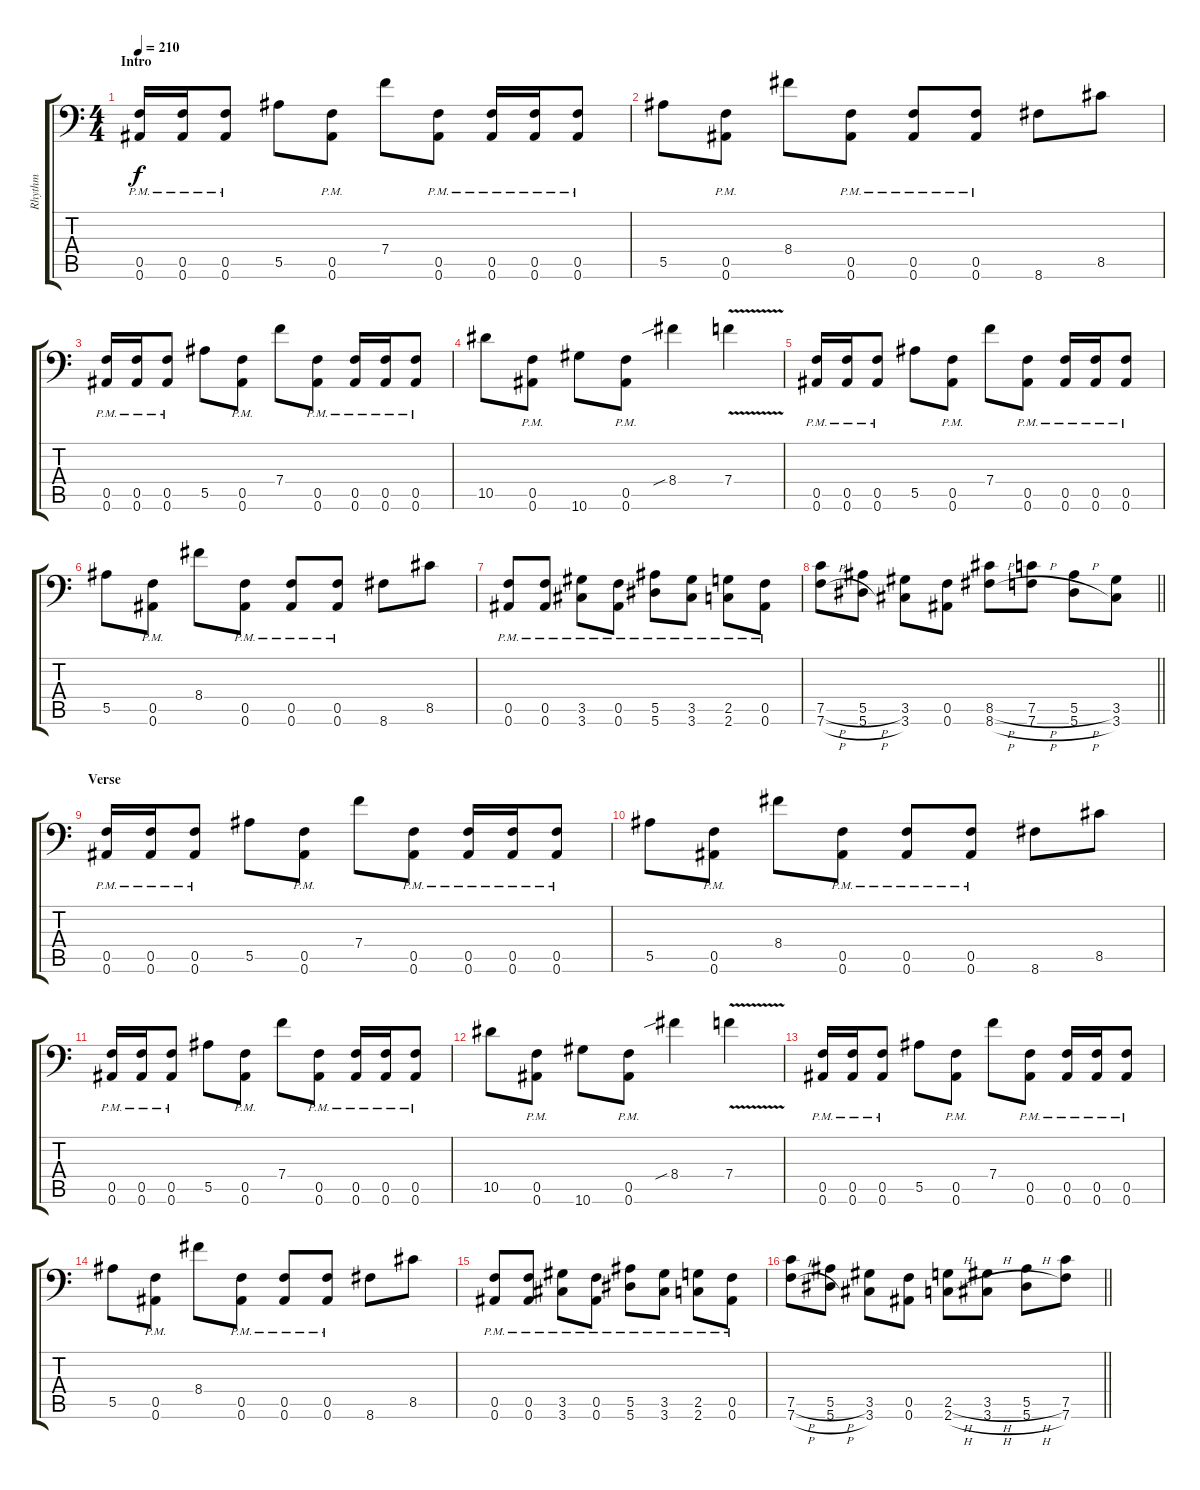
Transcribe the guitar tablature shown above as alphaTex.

\track ("Rhythm" "Rhythm") {instrument overdrivenguitar}
\staff {score tabs}
\tuning (C4 G3 Eb3 Bb2 F2 Bb1) {hide}
\ts (4 4)
\section ("" "Intro")
\tempo 210
\clef f4
\ks c
(0.5{pm} 0.6{pm}).16{dy f instrument overdrivenguitar} (0.5{pm} 0.6{pm}).16 (0.5{pm} 0.6{pm}).8 5.5.8 (0.5{pm} 0.6{pm}).8 7.4.8 (0.5{pm} 0.6{pm}).8 (0.5{pm} 0.6{pm}).16 (0.5{pm} 0.6{pm}).16 (0.5{pm} 0.6{pm}).8 |
5.5.8 (0.5{pm} 0.6{pm}).8 8.4.8 (0.5{pm} 0.6{pm}).8 (0.5{pm} 0.6{pm}).8 (0.5{pm} 0.6{pm}).8 8.6.8 8.5.8 |
(0.5{pm} 0.6{pm}).16 (0.5{pm} 0.6{pm}).16 (0.5{pm} 0.6{pm}).8 5.5.8 (0.5{pm} 0.6{pm}).8 7.4.8 (0.5{pm} 0.6{pm}).8 (0.5{pm} 0.6{pm}).16 (0.5{pm} 0.6{pm}).16 (0.5{pm} 0.6{pm}).8 |
10.5.8 (0.5{pm} 0.6{pm}).8 10.6.8 (0.5{pm} 0.6{pm}).8 8.4{sib}.4 7.4{v}.4 |
(0.5{pm} 0.6{pm}).16 (0.5{pm} 0.6{pm}).16 (0.5{pm} 0.6{pm}).8 5.5.8 (0.5{pm} 0.6{pm}).8 7.4.8 (0.5{pm} 0.6{pm}).8 (0.5{pm} 0.6{pm}).16 (0.5{pm} 0.6{pm}).16 (0.5{pm} 0.6{pm}).8 |
5.5.8 (0.5{pm} 0.6{pm}).8 8.4.8 (0.5{pm} 0.6{pm}).8 (0.5{pm} 0.6{pm}).8 (0.5{pm} 0.6{pm}).8 8.6.8 8.5.8 |
(0.5{pm} 0.6{pm}).8 (0.5{pm} 0.6{pm}).8 (3.5{pm} 3.6{pm}).8 (0.5{pm} 0.6{pm}).8 (5.5{pm} 5.6{pm}).8 (3.5 3.6{pm}).8 (2.5{pm} 2.6{pm}).8 (0.5{pm} 0.6{pm}).8 |
\barLineRight lightlight
(7.5{h} 7.6{h}).8 (5.5{h} 5.6{h}).8 (3.5 3.6).8 (0.5 0.6).8 (8.5{h} 8.6{h}).8 (7.5{h} 7.6{h}).8 (5.5{h} 5.6{h}).8 (3.5 3.6).8 |
\section ("" "Verse")
(0.5{pm} 0.6{pm}).16 (0.5{pm} 0.6{pm}).16 (0.5{pm} 0.6{pm}).8 5.5.8 (0.5{pm} 0.6{pm}).8 7.4.8 (0.5{pm} 0.6{pm}).8 (0.5{pm} 0.6{pm}).16 (0.5{pm} 0.6{pm}).16 (0.5{pm} 0.6{pm}).8 |
5.5.8 (0.5{pm} 0.6{pm}).8 8.4.8 (0.5{pm} 0.6{pm}).8 (0.5{pm} 0.6{pm}).8 (0.5{pm} 0.6{pm}).8 8.6.8 8.5.8 |
(0.5{pm} 0.6{pm}).16 (0.5{pm} 0.6{pm}).16 (0.5{pm} 0.6{pm}).8 5.5.8 (0.5{pm} 0.6{pm}).8 7.4.8 (0.5{pm} 0.6{pm}).8 (0.5{pm} 0.6{pm}).16 (0.5{pm} 0.6{pm}).16 (0.5{pm} 0.6{pm}).8 |
10.5.8 (0.5{pm} 0.6{pm}).8 10.6.8 (0.5{pm} 0.6{pm}).8 8.4{sib}.4 7.4{v}.4 |
(0.5{pm} 0.6{pm}).16 (0.5{pm} 0.6{pm}).16 (0.5{pm} 0.6{pm}).8 5.5.8 (0.5{pm} 0.6{pm}).8 7.4.8 (0.5{pm} 0.6{pm}).8 (0.5{pm} 0.6{pm}).16 (0.5{pm} 0.6{pm}).16 (0.5{pm} 0.6{pm}).8 |
5.5.8 (0.5{pm} 0.6{pm}).8 8.4.8 (0.5{pm} 0.6{pm}).8 (0.5{pm} 0.6{pm}).8 (0.5{pm} 0.6{pm}).8 8.6.8 8.5.8 |
(0.5{pm} 0.6{pm}).8 (0.5{pm} 0.6{pm}).8 (3.5{pm} 3.6{pm}).8 (0.5{pm} 0.6{pm}).8 (5.5{pm} 5.6{pm}).8 (3.5{pm} 3.6{pm}).8 (2.5{pm} 2.6{pm}).8 (0.5{pm} 0.6{pm}).8 |
\barLineRight lightlight
(7.5{h} 7.6{h}).8 (5.5{h} 5.6{h}).8 (3.5 3.6).8 (0.5 0.6).8 (2.5{h} 2.6{h}).8 (3.5{h} 3.6{h}).8 (5.5{h} 5.6{h}).8 (7.5 7.6).8
